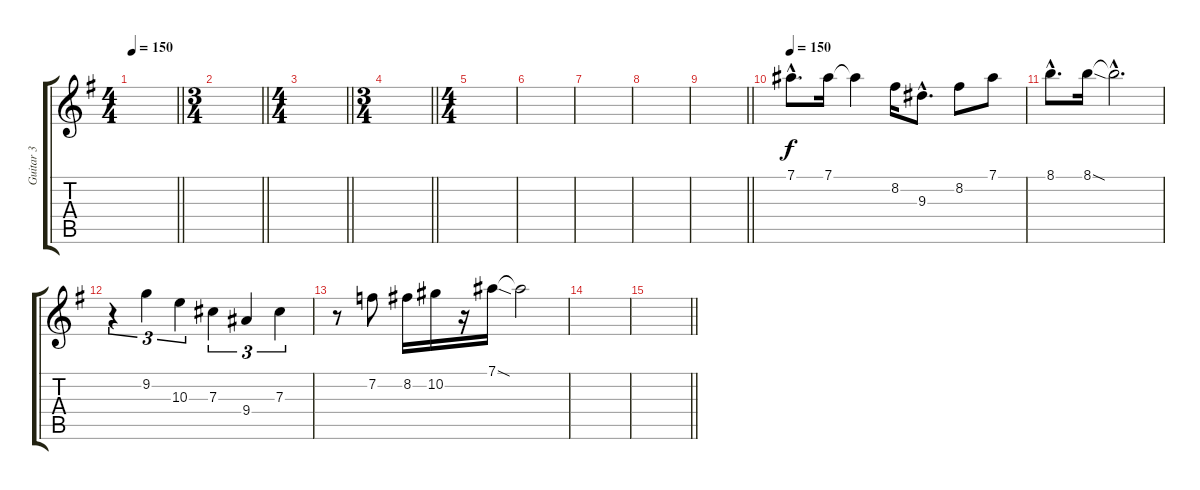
\track ("Guitar 3" "Guitar 3") {instrument distortionguitar}
\staff {score tabs}
\tuning (Eb4 Bb3 Gb3 Db3 Ab2 Eb2) {hide}
\ts (4 4)
\tempo 150
\tempo 120
\tempo 150
\clef g2
\barLineRight lightlight
\ks g
|
\ts (3 4)
\barLineRight lightlight
|
\ts (4 4)
\barLineRight lightlight
|
\ts (3 4)
\barLineRight lightlight
|
\ts (4 4)
|
|
|
|
\barLineRight lightlight
|
\tempo 150
7.1{hac}.8{d} 7.1.16 7.1{t}.4 8.2.16 9.3{hac}.8{d} 8.2.8 7.1.8 |
8.1{hac}.8{d} 8.1{sod}.16 8.1{hac t}.2{d} |
r.4{tu (3 2)} 9.2.4{tu (3 2)} 10.3.4{tu (3 2)} 7.3.4{tu (3 2)} 9.4.4{tu (3 2)} 7.3.4{tu (3 2)} |
r.8 7.2.8 8.2.16 10.2.16 r.16 7.1{sod}.16 7.1{t}.2 |
|
\barLineRight lightlight
